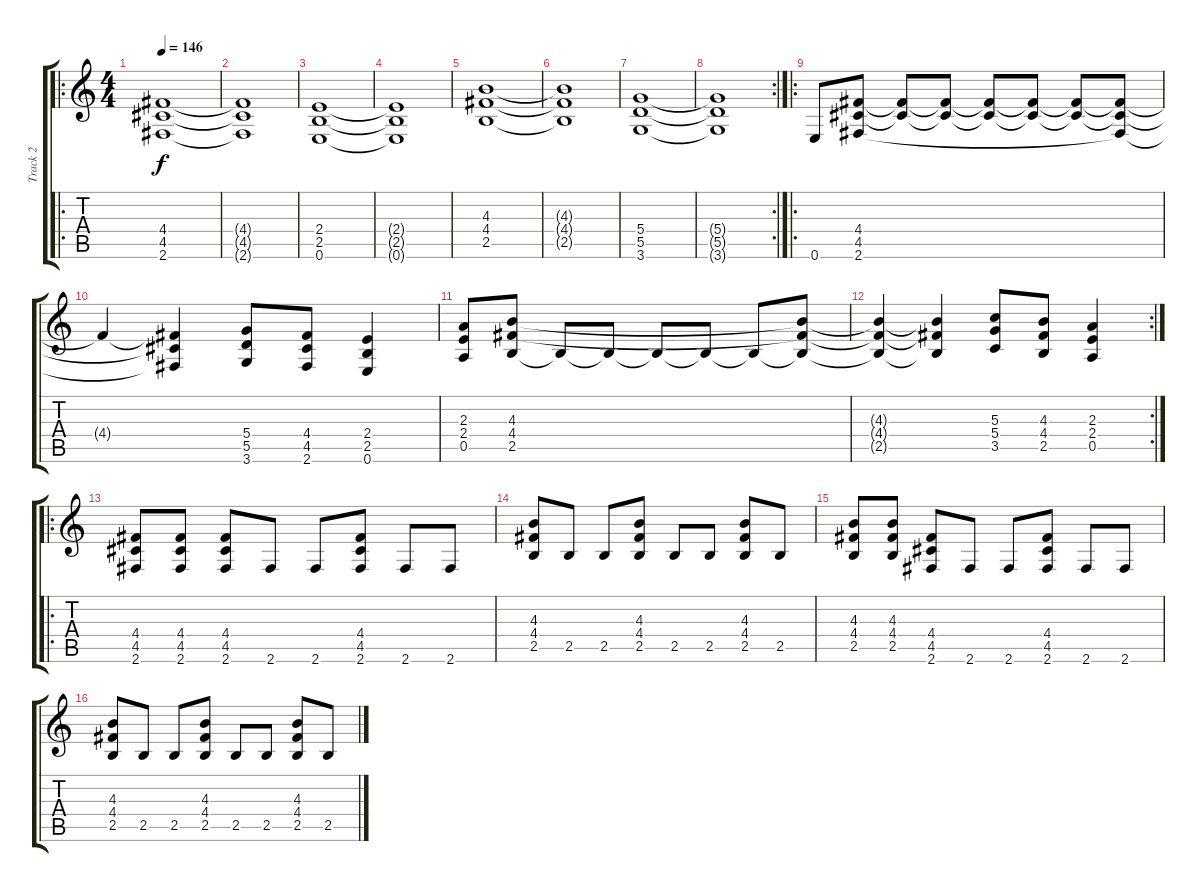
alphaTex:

\track ("Track 2" "Track 2") {instrument distortionguitar}
\staff {score tabs}
\tuning (E4 B3 G3 D3 A2 E2) {hide}
\ro
\ts (4 4)
\tempo 146
\clef g2
\ks c
(4.4 4.5 2.6).1{dy f instrument distortionguitar} |
(4.4{t} 4.5{t} 2.6{t}).1 |
(2.4 2.5 0.6).1 |
(2.4{t} 2.5{t} 0.6{t}).1 |
(4.3 4.4 2.5).1 |
(4.3{t} 4.4{t} 2.5{t}).1 |
(5.4 5.5 3.6).1 |
\rc 2
(5.4{t} 5.5{t} 3.6{t}).1 |
\ro
0.6.8 (4.4 4.5 2.6).8 (4.4{t} 4.5{t}).8 (4.4{t} 4.5{t}).8 (4.4{t} 4.5{t}).8 (4.4{t} 4.5{t}).8 (4.4{t} 4.5{t}).8 (4.4{t} 4.5{t} 2.6{t}).8 |
4.4{t}.4 (4.4{t} 4.5{t} 2.6{t}).4 (5.4 5.5 3.6).8 (4.4 4.5 2.6).8 (2.4 2.5 0.6).4 |
(2.3 2.4 0.5).8 (4.3 4.4 2.5).8 2.5{t}.8 2.5{t}.8 2.5{t}.8 2.5{t}.8 2.5{t}.8 (4.3{t} 4.4{t} 2.5{t}).8 |
\rc 2
(4.3{t} 4.4{t} 2.5{t}).4 (4.3{t} 4.4{t} 2.5{t}).4 (5.3 5.4 3.5).8 (4.3 4.4 2.5).8 (2.3 2.4 0.5).4 |
\ro
(4.4 4.5 2.6).8 (4.4 4.5 2.6).8 (4.4 4.5 2.6).8 2.6.8 2.6.8 (4.4 4.5 2.6).8 2.6.8 2.6.8 |
(4.3 4.4 2.5).8 2.5.8 2.5.8 (4.3 4.4 2.5).8 2.5.8 2.5.8 (4.3 4.4 2.5).8 2.5.8 |
(4.3 4.4 2.5).8 (4.3 4.4 2.5).8 (4.4 4.5 2.6).8 2.6.8 2.6.8 (4.4 4.5 2.6).8 2.6.8 2.6.8 |
(4.3 4.4 2.5).8 2.5.8 2.5.8 (4.3 4.4 2.5).8 2.5.8 2.5.8 (4.3 4.4 2.5).8 2.5.8
